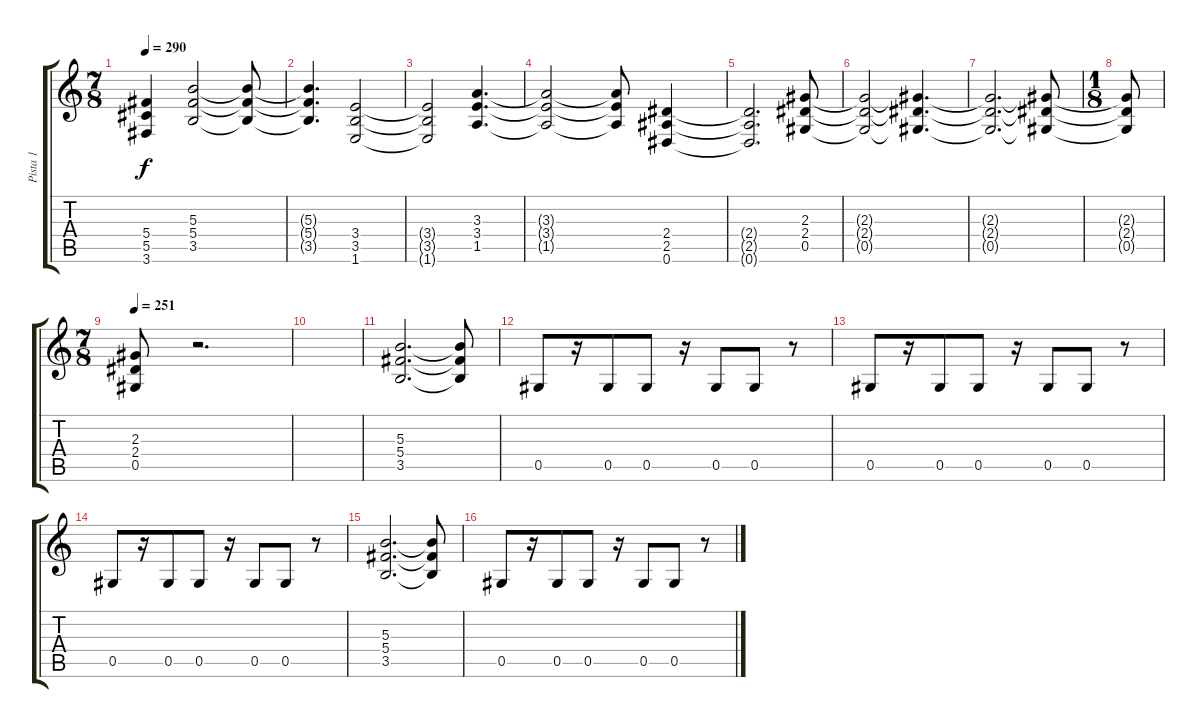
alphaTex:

\track ("Pista 1" "Pista 1") {instrument distortionguitar}
\staff {score tabs}
\tuning (Eb4 Bb3 Gb3 Db3 Ab2 Eb2) {hide}
\ts (7 8)
\tempo 290
\clef g2
\ks c
(5.4{t} 5.5{t} 3.6{t}).4{dy f} (5.3 5.4 3.5).2 (5.3{t} 5.4{t} 3.5{t}).8 |
(5.3{t} 5.4{t} 3.5{t}).4{d} (3.4 3.5 1.6).2 |
(3.4{t} 3.5{t} 1.6{t}).2 (3.3 3.4 1.5).4{d} |
(3.3{t} 3.4{t} 1.5{t}).2 (3.3{t} 3.4{t} 1.5{t}).8 (2.4 2.5 0.6).4 |
(2.4{t} 2.5{t} 0.6{t}).2{d} (2.3 2.4 0.5).8 |
(2.3{t} 2.4{t} 0.5{t}).2 (2.3{t} 2.4{t} 0.5{t}).4{d} |
(2.3{t} 2.4{t} 0.5{t}).2{d} (2.3{t} 2.4{t} 0.5{t}).8 |
\ts (1 8)
(2.3{t} 2.4{t} 0.5{t}).8 |
\ts (7 8)
\tempo 251
(2.3 2.4 0.5).8 r.2{d} |
|
(5.3 5.4 3.5).2{d} (5.3{t} 5.4{t} 3.5{t}).8 |
0.5.8 r.16 0.5.8 0.5.8 r.16 0.5.8 0.5.8 r.8 |
0.5.8 r.16 0.5.8 0.5.8 r.16 0.5.8 0.5.8 r.8 |
0.5.8 r.16 0.5.8 0.5.8 r.16 0.5.8 0.5.8 r.8 |
(5.3 5.4 3.5).2{d} (5.3{t} 5.4{t} 3.5{t}).8 |
0.5.8 r.16 0.5.8 0.5.8 r.16 0.5.8 0.5.8 r.8
